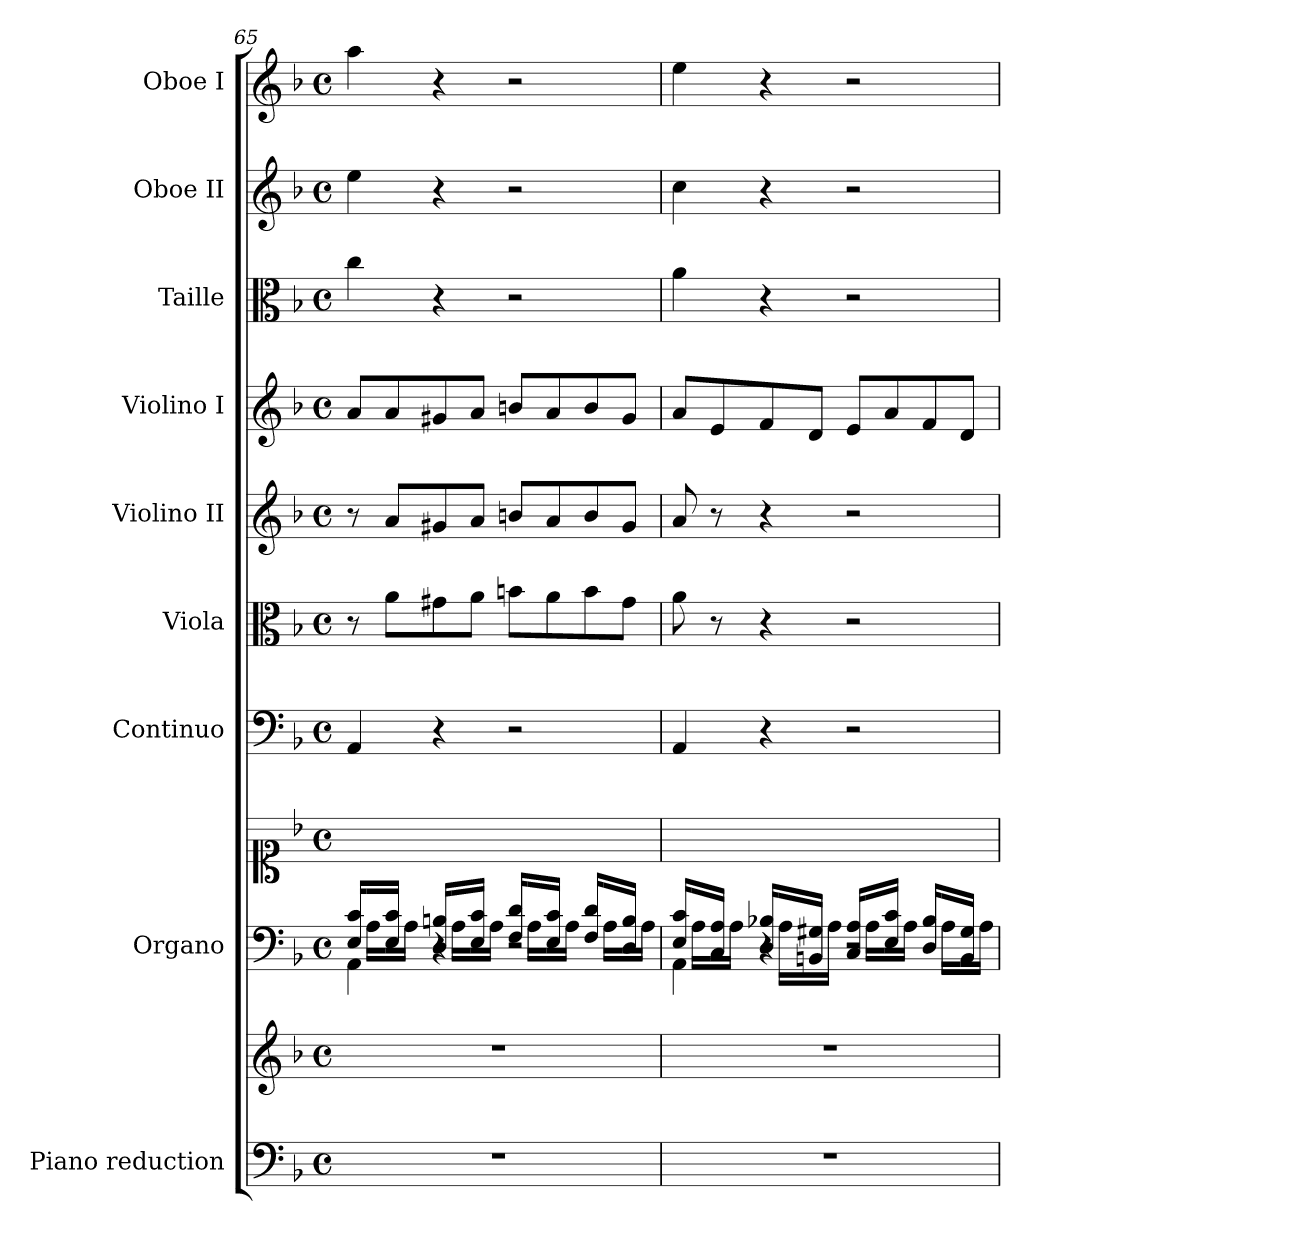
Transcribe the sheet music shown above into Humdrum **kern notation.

**kern	**kern	**kern	**kern	**kern	**kern	**kern	**kern	**kern	**kern	**kern
*part9	*part9	*part8	*part8	*part7	*part6	*part5	*part4	*part3	*part2	*part1
*staff11	*staff10	*staff9	*staff8	*staff7	*staff6	*staff5	*staff4	*staff3	*staff2	*staff1
*I"Piano reduction	*	*I"Organo	*	*I"Continuo	*I"Viola	*I"Violino II	*I"Violino I	*I"Taille	*I"Oboe II	*I"Oboe I
*I'Pno	*	*	*	*	*I'Vla	*I'Vln	*I'Vln	*	*I'Ob	*I'Ob
!!LO:PB:g=z
*clefF4	*clefG2	*clefF4	*clefC1	*clefF4	*clefC3	*clefG2	*clefG2	*clefC3	*clefG2	*clefG2
*k[b-]	*k[b-]	*k[b-]	*k[b-]	*k[b-]	*k[b-]	*k[b-]	*k[b-]	*k[b-]	*k[b-]	*k[b-]
*M4/4	*M4/4	*M4/4	*M4/4	*M4/4	*M4/4	*M4/4	*M4/4	*M4/4	*M4/4	*M4/4
*met(c)	*met(c)	*met(c)	*met(c)	*met(c)	*met(c)	*met(c)	*met(c)	*met(c)	*met(c)	*met(c)
=65	=65	=65	=65	=65	=65	=65	=65	=65	=65	=65
*	*	*^	*	*	*	*	*	*	*	*
*	*	*	*^	*	*	*	*	*	*	*	*
1r	1r	16E/ 16c/LL	16ryy	4AA\	1ryy	4AA/	8r	8r	8a/L	4cc\	4ee\	4aa\
.	.	16ryy	16A\LL	.	.	.	.	.	.	.	.	.
.	.	16E/ 16c/JJ	16ryy	.	.	.	8a\L	8a/L	8a/	.	.	.
.	.	16ryy	16A\JJ	.	.	.	.	.	.	.	.	.
.	.	16D/ 16Bn/LL	16ryy	4r	.	4r	8g#X\	8g#X/	8g#X/	4r	4r	4r
.	.	16ryy	16A\LL	.	.	.	.	.	.	.	.	.
.	.	16E/ 16c/JJ	16ryy	.	.	.	8a\J	8a/J	8a/J	.	.	.
.	.	16ryy	16A\JJ	.	.	.	.	.	.	.	.	.
.	.	16F/ 16d/LL	16ryy	2r	.	2r	8bn\L	8bn/L	8bn/L	2r	2r	2r
.	.	16ryy	16A\LL	.	.	.	.	.	.	.	.	.
.	.	16E/ 16c/JJ	16ryy	.	.	.	8a\	8a/	8a/	.	.	.
.	.	16ryy	16A\JJ	.	.	.	.	.	.	.	.	.
.	.	16F/ 16d/LL	16ryy	.	.	.	8b\	8b/	8b/	.	.	.
.	.	16ryy	16A\LL	.	.	.	.	.	.	.	.	.
.	.	16D/ 16B/JJ	16ryy	.	.	.	8g#\J	8g#/J	8g#/J	.	.	.
.	.	16ryy	16A\JJ	.	.	.	.	.	.	.	.	.
=66	=66	=66	=66	=66	=66	=66	=66	=66	=66	=66	=66	=66
1r	1r	16E/ 16c/LL	16ryy	4AA\	1ryy	4AA/	8a\	8a/	8a/L	4a\	4cc\	4ee\
.	.	16ryy	16A\LL	.	.	.	.	.	.	.	.	.
.	.	16C/ 16A/JJ	16ryy	.	.	.	8r	8r	8e/	.	.	.
.	.	16ryy	16A\JJ	.	.	.	.	.	.	.	.	.
.	.	16D/ 16B-X/LL	16ryy	4r	.	4r	4r	4r	8f/	4r	4r	4r
.	.	16ryy	16A\LL	.	.	.	.	.	.	.	.	.
.	.	16BBn/ 16G#X/JJ	16ryy	.	.	.	.	.	8d/J	.	.	.
.	.	16ryy	16A\JJ	.	.	.	.	.	.	.	.	.
.	.	16C/ 16A/LL	16ryy	2r	.	2r	2r	2r	8e/L	2r	2r	2r
.	.	16ryy	16A\LL	.	.	.	.	.	.	.	.	.
.	.	16E/ 16c/JJ	16ryy	.	.	.	.	.	8a/	.	.	.
.	.	16ryy	16A\JJ	.	.	.	.	.	.	.	.	.
.	.	16D/ 16B-/LL	16ryy	.	.	.	.	.	8f/	.	.	.
.	.	16ryy	16A\LL	.	.	.	.	.	.	.	.	.
.	.	16BB/ 16G#/JJ	16ryy	.	.	.	.	.	8d/J	.	.	.
.	.	16ryy	16A\JJ	.	.	.	.	.	.	.	.	.
*	*	*v	*v	*v	*	*	*	*	*	*	*	*
=	=	=	=	=	=	=	=	=	=	=
*-	*-	*-	*-	*-	*-	*-	*-	*-	*-	*-
